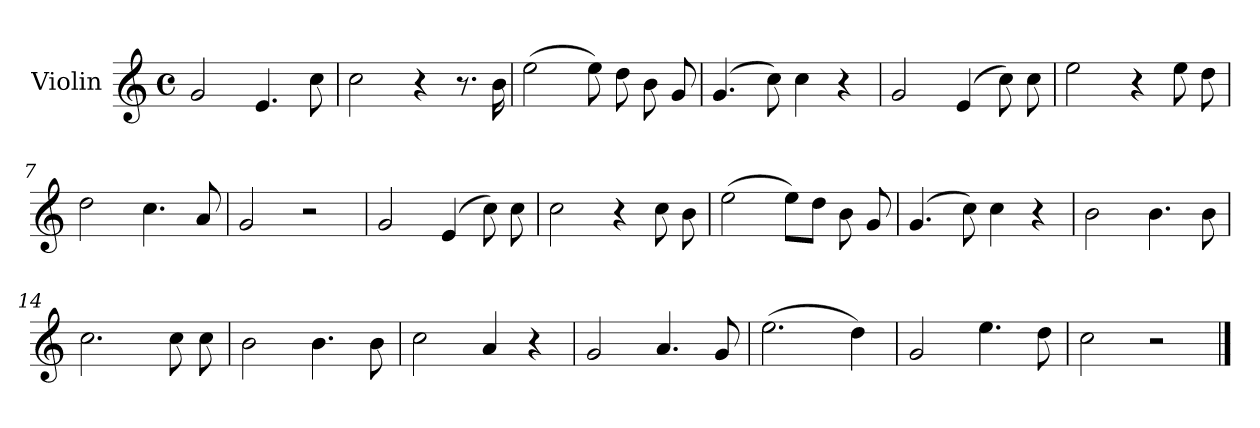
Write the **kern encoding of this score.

**kern	**dynam
*part1	*part1
*staff1	*staff1
*I"Violin	*
*I'Vln.	*
*clefG2	*
*M4/4	*
*met(c)	*
=1	=1
2g	Andante
4.e	.
8cc	.
=2	=2
2cc	.
4r	.
8.r	.
16b	.
=3	=3
(2ee	.
8ee)	.
8dd	.
8b	.
8g	.
=4	=4
(4.g	.
8cc)	.
4cc	.
4r	.
=5	=5
2g	.
(4e	.
8cc)	.
8cc	.
!!LO:LB:g=z
=6	=6
2ee	.
4r	.
8ee	.
8dd	.
=7	=7
2dd	.
4.cc	.
8a	.
=8	=8
2g	.
2r	.
=9	=9
2g	.
(4e	.
8cc)	.
8cc	.
=10	=10
2cc	.
4r	.
8cc	.
8b	.
=11	=11
(2ee	.
8eeL)	.
8ddJ	.
8b	.
8g	.
=12	=12
(4.g	.
8cc)	.
4cc	.
4r	.
!!LO:LB:g=z
=13	=13
2b	.
4.b	.
8b	.
=14	=14
2.cc	.
8cc	.
8cc	.
=15	=15
2b	.
4.b	.
8b	.
=16	=16
2cc	.
4a	.
4r	.
=17	=17
2g	.
4.a	.
8g	.
=18	=18
(2.ee	.
4dd)	.
=19	=19
2g	.
4.ee	.
8dd	.
=20	=20
2cc	.
2r	.
==	==
*-	*-
